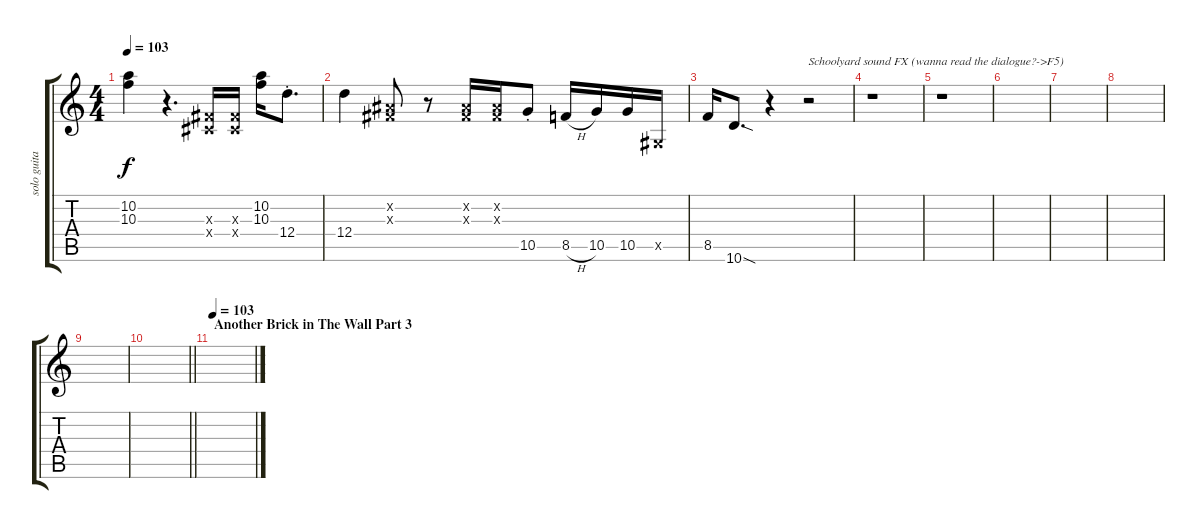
\track ("solo guitar" "solo guita") {instrument electricguitarjazz}
\staff {score tabs}
\tuning (E4 B3 G3 D3 A2 E2) {hide}
\ts (4 4)
\tempo 103
\clef g2
\ks c
(10.2{t} 10.3{t}).4{dy f} r.4{d} (-1.3{x} -1.4{x}).16 (-1.3{x} -1.4{x}).16 (10.2 10.3).16 12.4{st}.8{d} |
12.4.4 (-1.2{x} -1.3{x}).8 r.8 (-1.2{x} -1.3{x}).16 (-1.2{x} -1.3{x}).16 10.5{st}.8 8.5{h}.16 10.5.16 10.5.16 -1.5{x}.16 |
8.5.16 10.6{sod}.8{d} r.4 r.2{txt "Schoolyard sound FX (wanna read the dialogue?->F5)"} |
r.1 |
r.1 |
|
|
|
|
\barLineRight lightlight
|
\section ("" "Another Brick in The Wall Part 3")
\tempo 103
